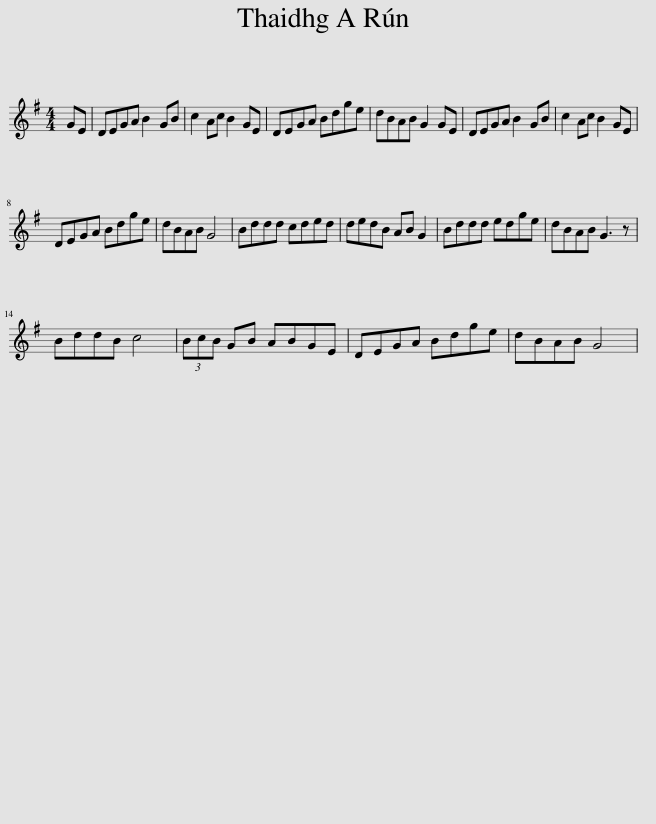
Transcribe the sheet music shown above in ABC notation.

X:1
L:1/8
M:4/4
I:linebreak $
K:G
V:1 treble
V:1
 GE | DEGA B2 GB | c2 Ac B2 GE | DEGA Bdge | dBAB G2 GE | %5
 DEGA B2 GB | c2 Ac B2 GE |$ DEGA Bdge | dBAB G4 | Bddd cded | %10
 dedB AB G2 | Bddd edge | dBAB G3 z |$ BddB c4 | (3BcB GB ABGE | %15
 DEGA Bdge | dBAB G4 | %17
